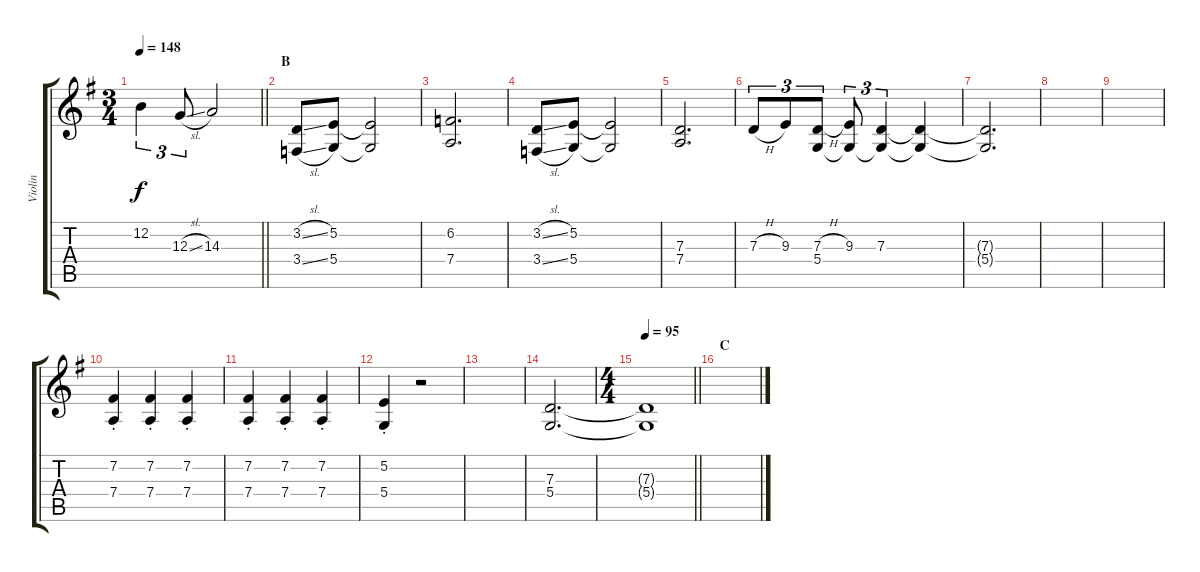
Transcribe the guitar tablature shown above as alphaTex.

\track ("Violin" "Violin") {instrument violin}
\staff {score tabs}
\tuning (E4 B3 G3 D3 A2 E2) {hide}
\ts (3 4)
\tempo 148
\clef g2
\barLineRight lightlight
\ks g
12.2.4{tu (3 2) dy f} 12.3{sl}.8{tu (3 2)} 14.3.2 |
\section ("" "B")
(3.2{sl} 3.4{sl}).8{balance 8} (5.2 5.4).8 (5.2{t} 5.4{t}).2 |
(6.2 7.4).2{d} |
(3.2{sl} 3.4{sl}).8 (5.2 5.4).8 (5.2{t} 5.4{t}).2 |
(7.3 7.4).2{d} |
7.3{h}.8{tu (3 2)} 9.3.8{tu (3 2)} (7.3{h} 5.4).8{tu (3 2)} (9.3 5.4{t}).8{tu (3 2)} (7.3 5.4{t}).4{tu (3 2)} (7.3{t} 5.4{t}).4 |
(7.3{t} 5.4{t}).2{d} |
|
|
(7.2{st} 7.4{st}).4 (7.2{st} 7.4{st}).4 (7.2{st} 7.4{st}).4 |
(7.2{st} 7.4{st}).4 (7.2{st} 7.4{st}).4 (7.2{st} 7.4{st}).4 |
(5.2{st} 5.4{st}).4 r.2 |
|
(7.3 5.4).2{d volume 5} |
\ts (4 4)
\tempo 95
\barLineRight lightlight
(7.3{t} 5.4{t}).1 |
\section ("" "C")
